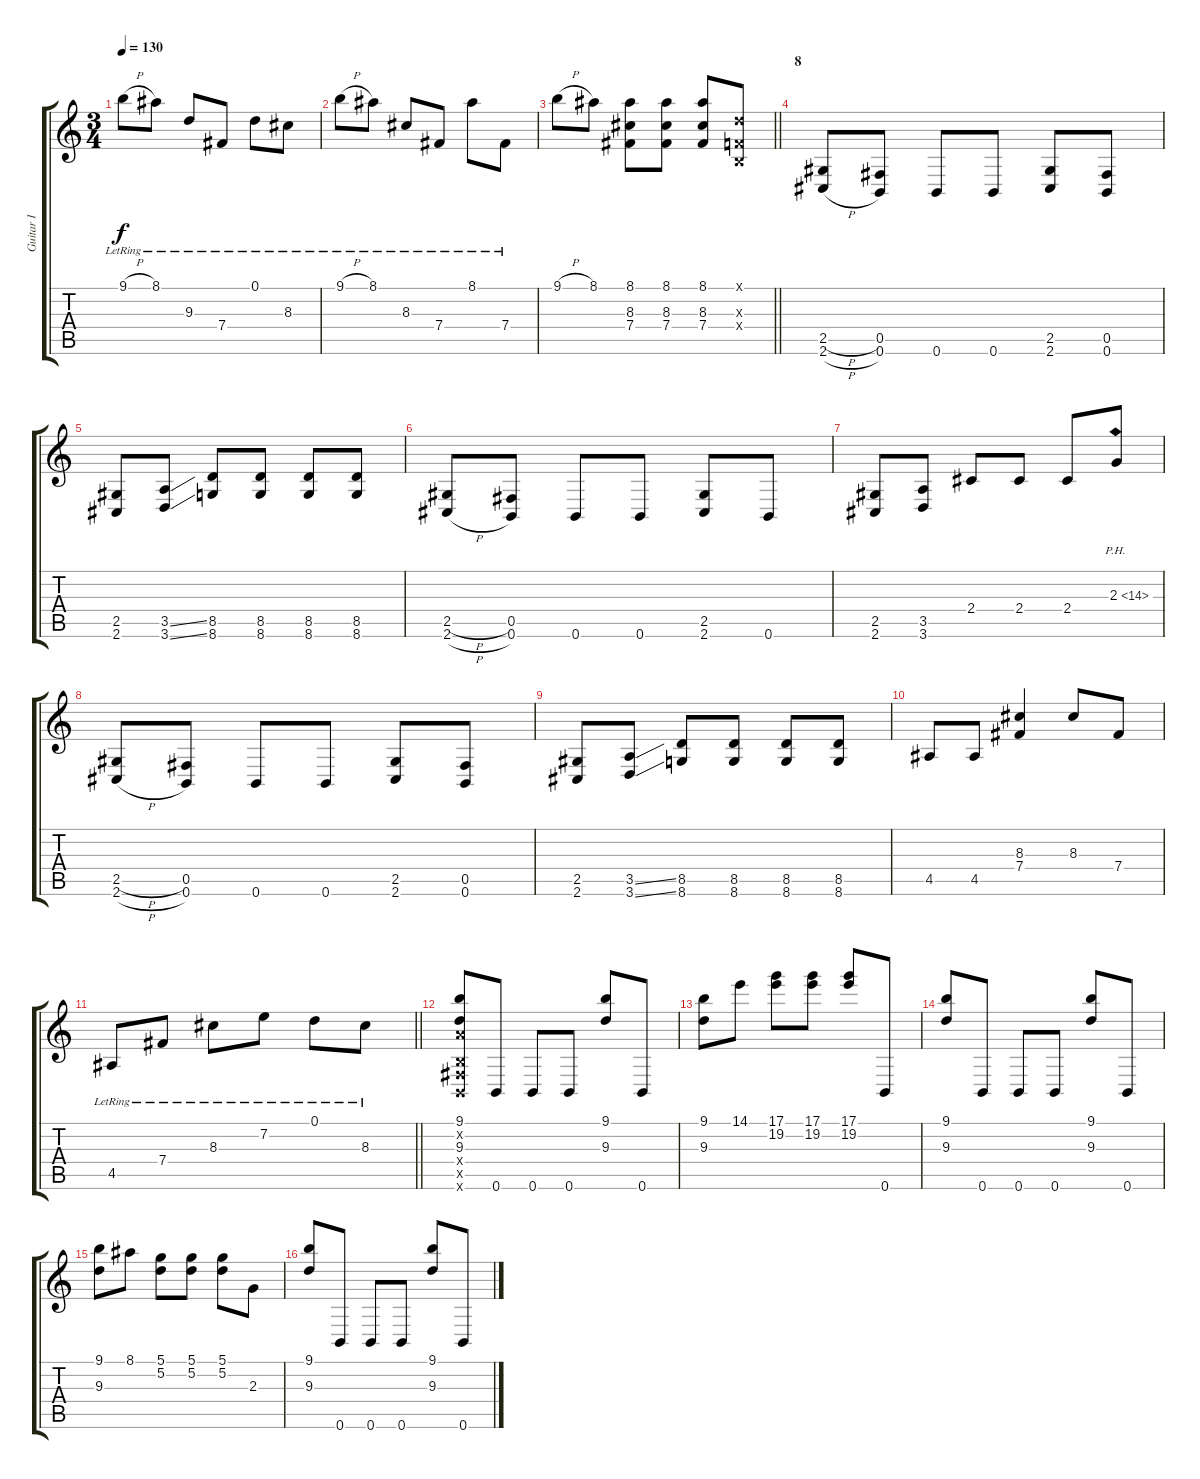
\track ("Guitar I" "Guitar I") {instrument overdrivenguitar}
\staff {score tabs}
\tuning (D4 A3 F3 B2 Gb2 B1) {hide}
\ts (3 4)
\tempo 130
\clef g2
\ks c
9.1{h lr}.8{dy f} 8.1{lr}.8 9.3{lr}.8 7.4{lr}.8 0.1{lr}.8 8.3{lr}.8 |
9.1{h lr}.8 8.1{lr}.8 8.3{lr}.8 7.4{lr}.8 8.1{lr}.8 7.4{lr}.8 |
\barLineRight lightlight
9.1{h}.8 8.1.8 (8.1 8.3 7.4).8 (8.1 8.3 7.4).8 (8.1 8.3 7.4).8 (0.1{x} 0.3{x} 0.4{x}).8 |
\section ("" "8")
(2.5{h} 2.6{h}).8 (0.5 0.6).8 0.6.8 0.6.8 (2.5 2.6).8 (0.5 0.6).8 |
(2.5 2.6).8 (3.5{ss} 3.6{ss}).8 (8.5 8.6).8 (8.5 8.6).8 (8.5 8.6).8 (8.5 8.6).8 |
(2.5{h} 2.6{h}).8 (0.5 0.6).8 0.6.8 0.6.8 (2.5 2.6).8 0.6.8 |
(2.5 2.6).8 (3.5 3.6).8 2.4.8 2.4.8 2.4.8 2.3{ph 12}.8 |
(2.5{h} 2.6{h}).8 (0.5 0.6).8 0.6.8 0.6.8 (2.5 2.6).8 (0.5 0.6).8 |
(2.5 2.6).8 (3.5{ss} 3.6{ss}).8 (8.5 8.6).8 (8.5 8.6).8 (8.5 8.6).8 (8.5 8.6).8 |
4.5.8 4.5.8 (8.3 7.4).4 8.3.8 7.4.8 |
\barLineRight lightlight
4.5{lr}.8 7.4{lr}.8 8.3{lr}.8 7.2{lr}.8 0.1{lr}.8 8.3{lr}.8 |
\section ("" "")
(9.1 0.2{x} 9.3 0.4{x} 0.5{x} 0.6{x}).8 0.6.8 0.6.8 0.6.8 (9.1 9.3).8 0.6.8 |
(9.1 9.3).8 14.1.8 (17.1 19.2).8 (17.1 19.2).8 (17.1 19.2).8 0.6.8 |
(9.1 9.3).8 0.6.8 0.6.8 0.6.8 (9.1 9.3).8 0.6.8 |
(9.1 9.3).8 8.1.8 (5.1 5.2).8 (5.1 5.2).8 (5.1 5.2).8 2.3.8 |
(9.1 9.3).8 0.6.8 0.6.8 0.6.8 (9.1 9.3).8 0.6.8
